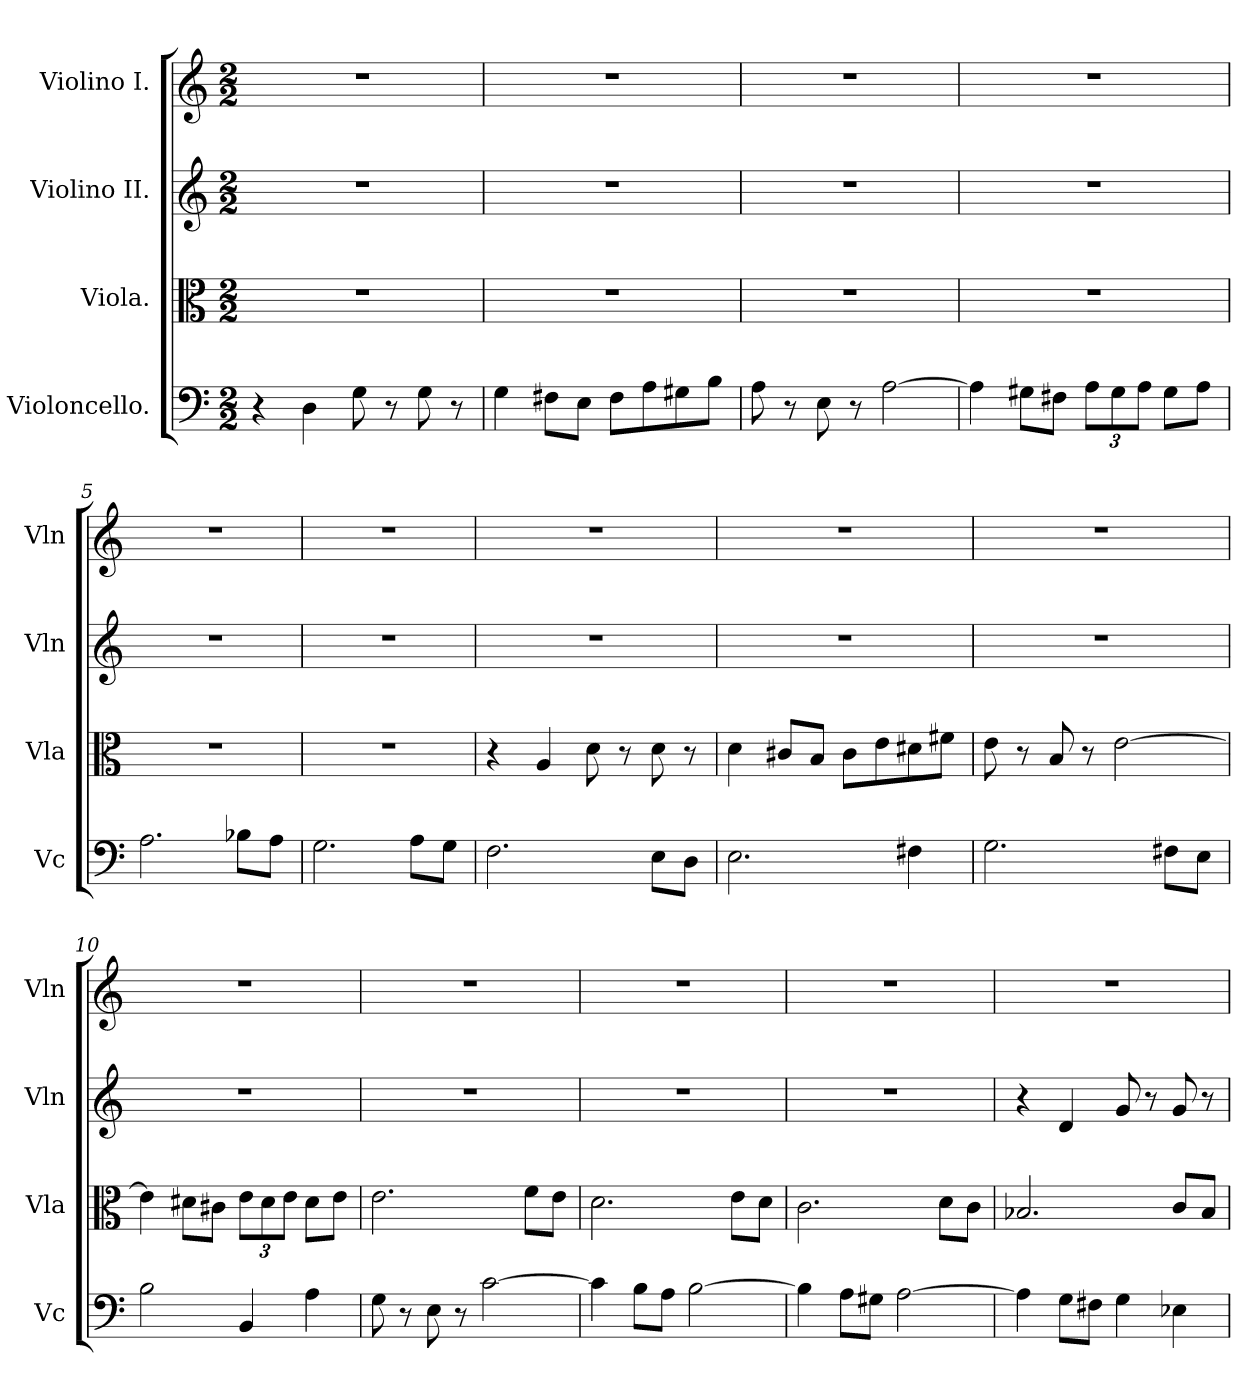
**kern	**kern	**kern	**kern
*part4	*part3	*part2	*part1
*staff4	*staff3	*staff2	*staff1
*I"Violoncello.	*I"Viola.	*I"Violino II.	*I"Violino I.
*I'Vc	*I'Vla	*I'Vln	*I'Vln
*clefF4	*clefC3	*clefG2	*clefG2
*k[]	*k[]	*k[]	*k[]
*M2/2	*M2/2	*M2/2	*M2/2
*MM132	*MM132	*MM132	*MM132
=1	=1	=1	=1
4r	1r	1r	1r
4D\	.	.	.
8G\	.	.	.
8r	.	.	.
8G\	.	.	.
8r	.	.	.
=2	=2	=2	=2
4G\	1r	1r	1r
8F#X\L	.	.	.
8E\J	.	.	.
8F#\L	.	.	.
8A\	.	.	.
8G#X\	.	.	.
8B\J	.	.	.
=3	=3	=3	=3
8A\	1r	1r	1r
8r	.	.	.
8E\	.	.	.
8r	.	.	.
[2A\	.	.	.
=4	=4	=4	=4
4A\]	1r	1r	1r
8G#X\L	.	.	.
8F#X\J	.	.	.
*Xbrackettup	*	*	*
12A\L	.	.	.
12G#\	.	.	.
12A\J	.	.	.
8G#\L	.	.	.
8A\J	.	.	.
=5	=5	=5	=5
2.A\	1r	1r	1r
8B-X\L	.	.	.
8A\J	.	.	.
=6	=6	=6	=6
2.G\	1r	1r	1r
8A\L	.	.	.
8G\J	.	.	.
=7	=7	=7	=7
2.F\	4r	1r	1r
.	4A/	.	.
.	8d\	.	.
.	8r	.	.
8E\L	8d\	.	.
8D\J	8r	.	.
=8	=8	=8	=8
2.E\	4d\	1r	1r
.	8c#X/L	.	.
.	8B/J	.	.
.	8c#\L	.	.
.	8e\	.	.
4F#X\	8d#X\	.	.
.	8f#X\J	.	.
=9	=9	=9	=9
2.G\	8e\	1r	1r
.	8r	.	.
.	8B/	.	.
.	8r	.	.
.	[2e\	.	.
8F#X\L	.	.	.
8E\J	.	.	.
=10	=10	=10	=10
2B\	4e\]	1r	1r
.	8d#X\L	.	.
.	8c#X\J	.	.
*	*Xbrackettup	*	*
4BB/	12e\L	.	.
.	12d#\	.	.
.	12e\J	.	.
4A\	8d#\L	.	.
.	8e\J	.	.
=11	=11	=11	=11
8G\	2.e\	1r	1r
8r	.	.	.
8E\	.	.	.
8r	.	.	.
[2c\	.	.	.
.	8f\L	.	.
.	8e\J	.	.
=12	=12	=12	=12
4c\]	2.d\	1r	1r
8B\L	.	.	.
8A\J	.	.	.
[2B\	.	.	.
.	8e\L	.	.
.	8d\J	.	.
=13	=13	=13	=13
4B\]	2.c\	1r	1r
8A\L	.	.	.
8G#X\J	.	.	.
[2A\	.	.	.
.	8d\L	.	.
.	8c\J	.	.
=14	=14	=14	=14
4A\]	2.B-X/	4r	1r
8G\L	.	4d/	.
8F#X\J	.	.	.
4G\	.	8g/	.
.	.	8r	.
4E-X\	8c/L	8g/	.
.	8B-/J	8r	.
=	=	=	=
*-	*-	*-	*-
